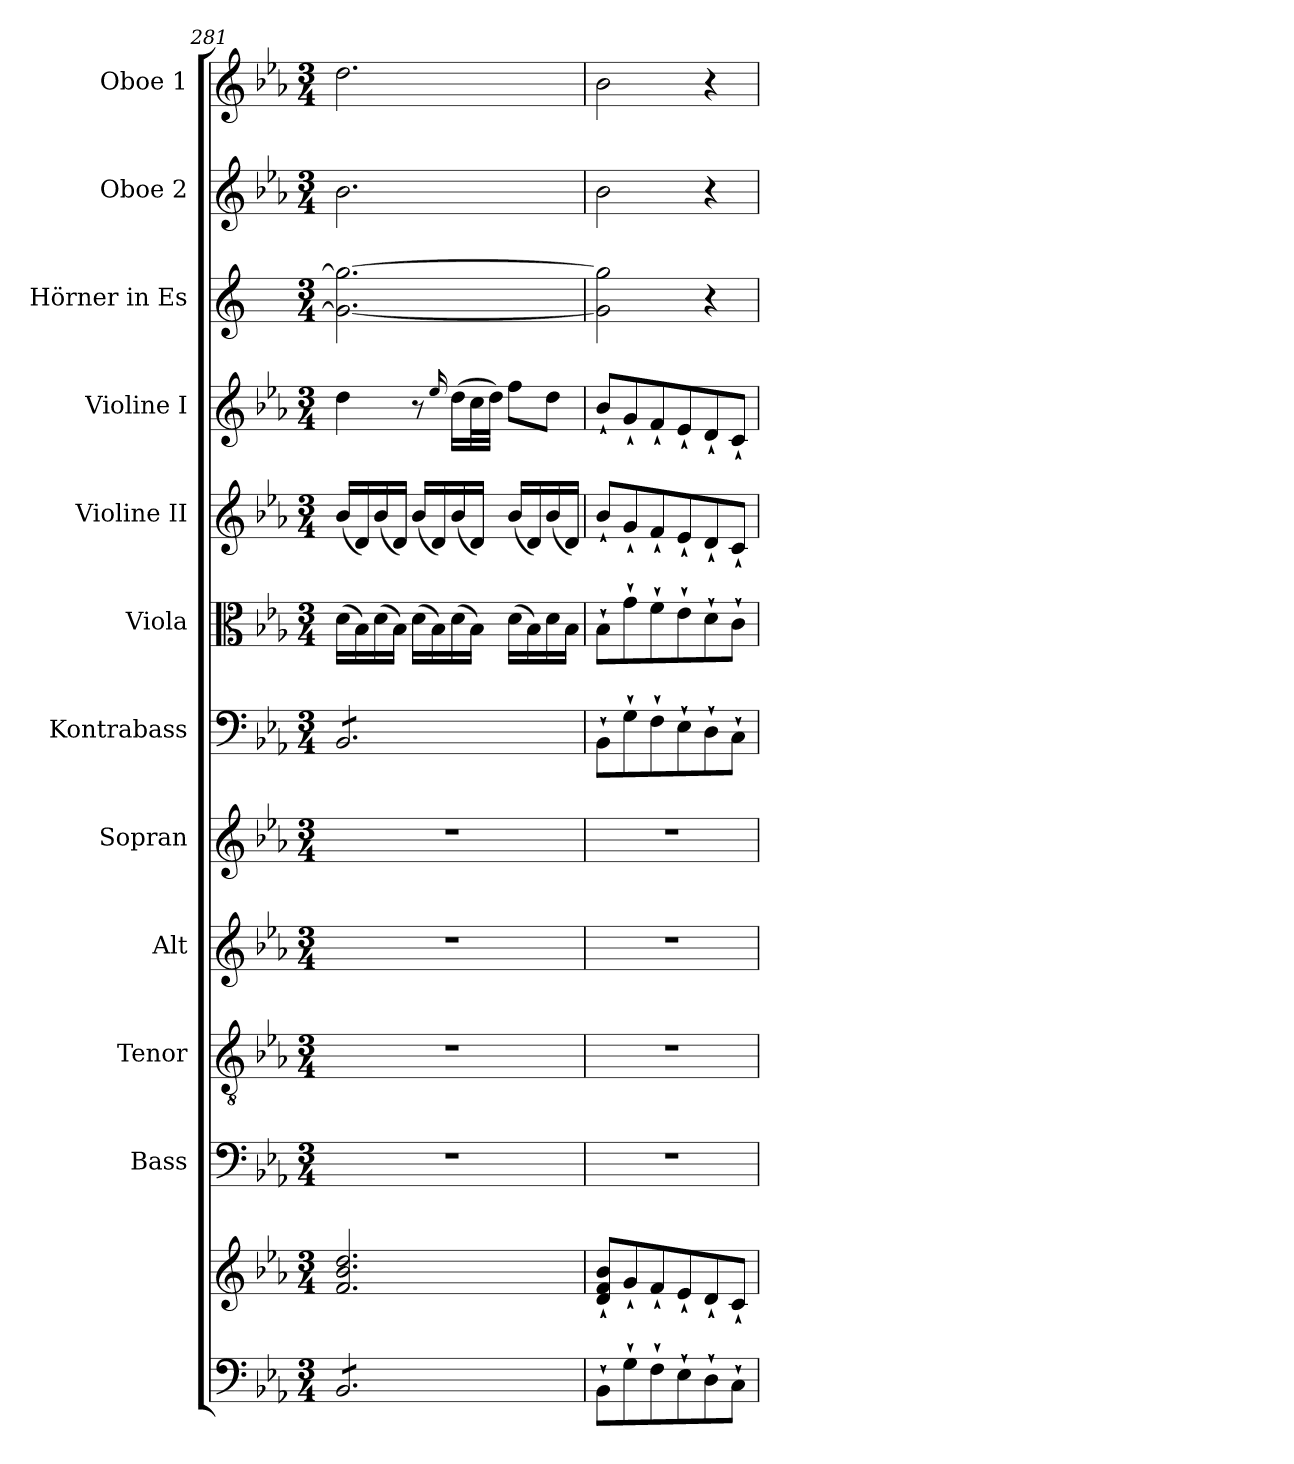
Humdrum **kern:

**kern	**kern	**kern	**kern	**kern	**kern	**kern	**kern	**kern	**kern	**kern	**kern	**kern
*part12	*part12	*part11	*part10	*part9	*part8	*part7	*part6	*part5	*part4	*part3	*part2	*part1
*staff13	*staff12	*staff11	*staff10	*staff9	*staff8	*staff7	*staff6	*staff5	*staff4	*staff3	*staff2	*staff1
*	*	*I"Bass	*I"Tenor	*I"Alt	*I"Sopran	*I"Kontrabass	*I"Viola	*I"Violine II	*I"Violine I	*I"Hörner in Es	*I"Oboe 2	*I"Oboe 1
*	*	*I'B.	*I'T.	*I'A.	*I'S.	*I'Kb.	*I'Vla.	*I'Vl. II	*I'Vl. I	*	*I'Ob. 2	*I'Ob. 1
*clefF4	*clefG2	*clefF4	*clefGv2	*clefG2	*clefG2	*clefF4	*clefC3	*clefG2	*clefG2	*clefG2	*clefG2	*clefG2
*	*	*	*	*	*	*ITrd7c12	*	*	*	*ITrd5c9	*	*
*k[b-e-a-]	*k[b-e-a-]	*k[b-e-a-]	*k[b-e-a-]	*k[b-e-a-]	*k[b-e-a-]	*k[b-e-a-]	*k[b-e-a-]	*k[b-e-a-]	*k[b-e-a-]	*k[b-e-a-]	*k[b-e-a-]	*k[b-e-a-]
*E-:	*E-:	*E-:	*E-:	*E-:	*E-:	*E-:	*E-:	*E-:	*E-:	*E-:	*E-:	*E-:
*M3/4	*M3/4	*M3/4	*M3/4	*M3/4	*M3/4	*M3/4	*M3/4	*M3/4	*M3/4	*M3/4	*M3/4	*M3/4
=281	=281	=281	=281	=281	=281	=281	=281	=281	=281	=281	=281	=281
*tremolo	*	*	*	*	*	*	*	*	*	*	*	*
*	*	*	*	*	*	*tremolo	*	*	*	*	*	*
8BB-/L	2.f/ 2.b-/ 2.dd/	2.r	2.r	2.r	2.r	8BBB-/L	(>16d\LL	(<16b-/LL	4dd\	2.B-\_ 2.b-\_	2.b-\	2.dd\
.	.	.	.	.	.	.	16B-\)	16d/)	.	.	.	.
8BB-/	.	.	.	.	.	8BBB-/	(>16d\	(<16b-/	.	.	.	.
.	.	.	.	.	.	.	16B-\JJ)	16d/JJ)	.	.	.	.
8BB-/	.	.	.	.	.	8BBB-/	(>16d\LL	(<16b-/LL	8r	.	.	.
.	.	.	.	.	.	.	16B-\)	16d/)	.	.	.	.
.	.	.	.	.	.	.	.	.	16qqee-/	.	.	.
8BB-/	.	.	.	.	.	8BBB-/	(>16d\	(<16b-/	(>16dd\LL	.	.	.
.	.	.	.	.	.	.	16B-\JJ)	16d/JJ)	32cc\L	.	.	.
.	.	.	.	.	.	.	.	.	32dd\JJJ)	.	.	.
8BB-/	.	.	.	.	.	8BBB-/	(>16d\LL	(<16b-/LL	8ff\L	.	.	.
.	.	.	.	.	.	.	16B-\)	16d/)	.	.	.	.
8BB-/J	.	.	.	.	.	8BBB-/J	16d\	(<16b-/	8dd\J	.	.	.
*	*	*	*	*	*	*Xtremolo	*	*	*	*	*	*
*Xtremolo	*	*	*	*	*	*	*	*	*	*	*	*
.	.	.	.	.	.	.	16B-\JJ	16d/JJ)	.	.	.	.
=282	=282	=282	=282	=282	=282	=282	=282	=282	=282	=282	=282	=282
8BB-`>\L	8d/`< 8f/`< 8b-/`<L	2.r	2.r	2.r	2.r	8BBB-`>\L	8B-`>\L	8b-`</L	8b-`</L	2B-\] 2b-\]	2b-\	2b-\
8G`>\	8g`</	.	.	.	.	8GG`>\	8g`>\	8g`</	8g`</	.	.	.
8F`>\	8f`</	.	.	.	.	8FF`>\	8f`>\	8f`</	8f`</	.	.	.
8E-`>\	8e-`</	.	.	.	.	8EE-`>\	8e-`>\	8e-`</	8e-`</	.	.	.
8D`>\	8d`</	.	.	.	.	8DD`>\	8d`>\	8d`</	8d`</	4r	4r	4r
8C`>\J	8c`</J	.	.	.	.	8CC`>\J	8c`>\J	8c`</J	8c`</J	.	.	.
=	=	=	=	=	=	=	=	=	=	=	=	=
*-	*-	*-	*-	*-	*-	*-	*-	*-	*-	*-	*-	*-
